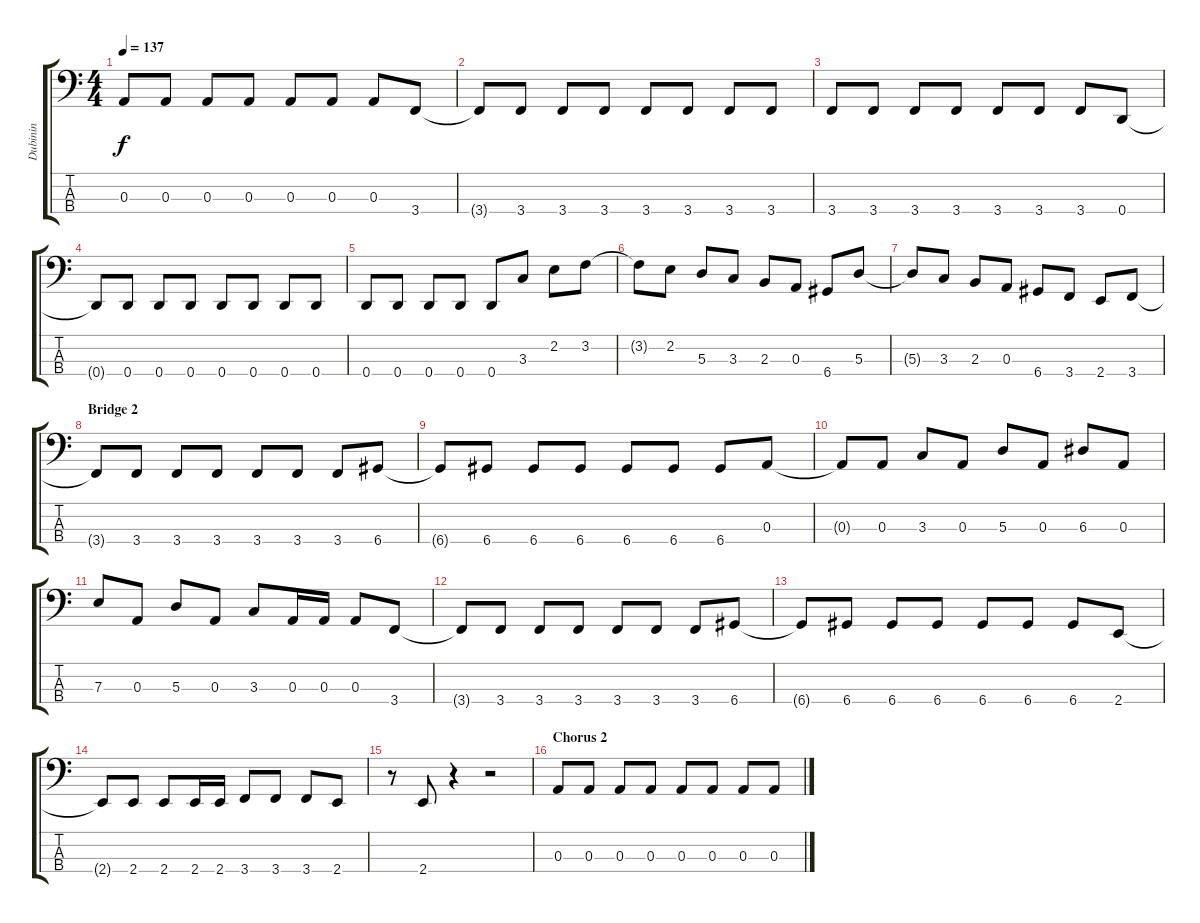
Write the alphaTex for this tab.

\track ("Dubinin" "Dubinin") {instrument electricbassfinger}
\staff {score tabs}
\tuning (G2 D2 A1 D1) {hide}
\ts (4 4)
\tempo 137
\clef f4
\ks c
0.3.8{dy f} 0.3.8 0.3.8 0.3.8 0.3.8 0.3.8 0.3.8 3.4.8 |
3.4{t}.8 3.4.8 3.4.8 3.4.8 3.4.8 3.4.8 3.4.8 3.4.8 |
3.4.8 3.4.8 3.4.8 3.4.8 3.4.8 3.4.8 3.4.8 0.4.8 |
0.4{t}.8 0.4.8 0.4.8 0.4.8 0.4.8 0.4.8 0.4.8 0.4.8 |
0.4.8 0.4.8 0.4.8 0.4.8 0.4.8 3.3.8 2.2.8 3.2.8 |
3.2{t}.8 2.2.8 5.3.8 3.3.8 2.3.8 0.3.8 6.4.8 5.3.8 |
5.3{t}.8 3.3.8 2.3.8 0.3.8 6.4.8 3.4.8 2.4.8 3.4.8 |
\section ("" "Bridge 2")
3.4{t}.8 3.4.8 3.4.8 3.4.8 3.4.8 3.4.8 3.4.8 6.4.8 |
6.4{t}.8 6.4.8 6.4.8 6.4.8 6.4.8 6.4.8 6.4.8 0.3.8 |
0.3{t}.8 0.3.8 3.3.8 0.3.8 5.3.8 0.3.8 6.3.8 0.3.8 |
7.3.8 0.3.8 5.3.8 0.3.8 3.3.8 0.3.16 0.3.16 0.3.8 3.4.8 |
3.4{t}.8 3.4.8 3.4.8 3.4.8 3.4.8 3.4.8 3.4.8 6.4.8 |
6.4{t}.8 6.4.8 6.4.8 6.4.8 6.4.8 6.4.8 6.4.8 2.4.8 |
2.4{t}.8 2.4.8 2.4.8 2.4.16 2.4.16 3.4.8 3.4.8 3.4.8 2.4.8 |
r.8 2.4.8 r.4 r.2 |
\section ("" "Chorus 2")
0.3.8 0.3.8 0.3.8 0.3.8 0.3.8 0.3.8 0.3.8 0.3.8
